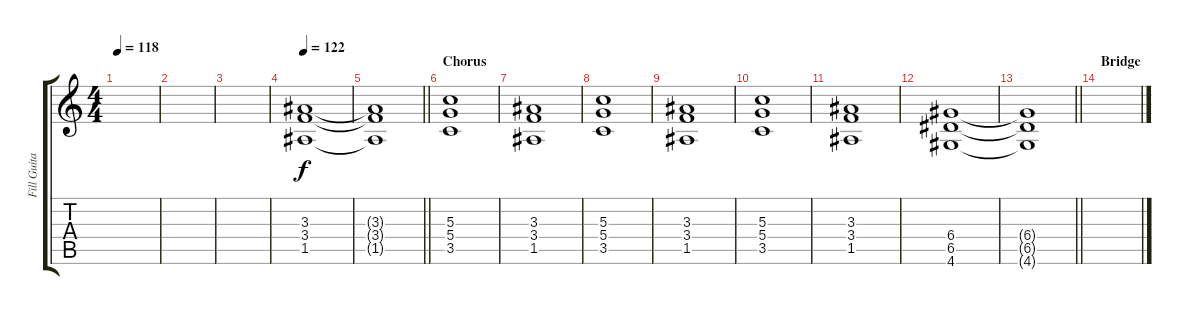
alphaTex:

\track ("Fill Guitar" "Fill Guita") {instrument overdrivenguitar}
\staff {score tabs}
\tuning (E4 B3 G3 D3 A2 E2) {hide}
\ts (4 4)
\tempo 118
\clef g2
\ks c
|
|
|
\tempo 122
(3.3 3.4 1.5).1{volume 12} |
\barLineRight lightlight
(3.3{t} 3.4{t} 1.5{t}).1 |
\section ("" "Chorus")
(5.3 5.4 3.5).1 |
(3.3 3.4 1.5).1 |
(5.3 5.4 3.5).1 |
(3.3 3.4 1.5).1 |
(5.3 5.4 3.5).1 |
(3.3 3.4 1.5).1 |
(6.4 6.5 4.6).1 |
\barLineRight lightlight
(6.4{t} 6.5{t} 4.6{t}).1 |
\section ("" "Bridge")
